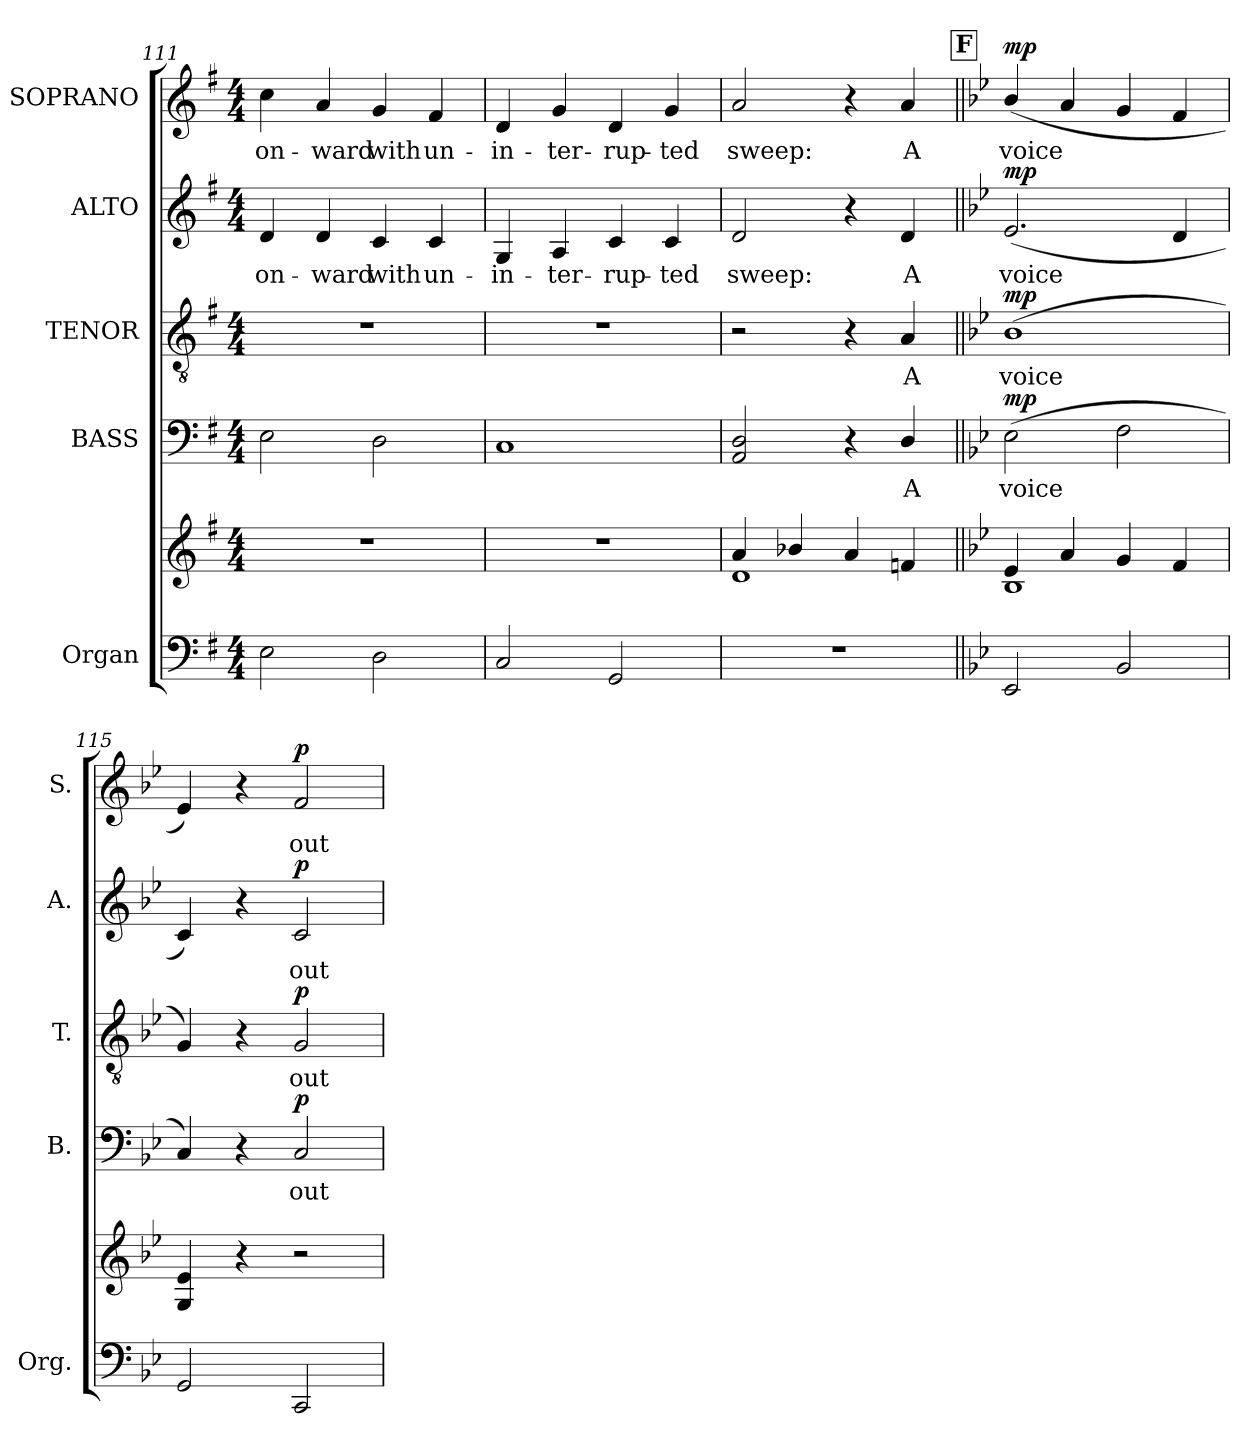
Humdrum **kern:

**kern	**kern	**kern	**text	**dynam	**kern	**text	**dynam	**kern	**text	**dynam	**kern	**text	**dynam
*part5	*part5	*part4	*part4	*part4	*part3	*part3	*part3	*part2	*part2	*part2	*part1	*part1	*part1
*staff6	*staff5	*staff4	*staff4	*staff4	*staff3	*staff3	*staff3	*staff2	*staff2	*staff2	*staff1	*staff1	*staff1
*I"Organ	*	*I"BASS	*	*	*I"TENOR	*	*	*I"ALTO	*	*	*I"SOPRANO	*	*
*I'Org.	*	*I'B.	*	*	*I'T.	*	*	*I'A.	*	*	*I'S.	*	*
*clefF4	*clefG2	*clefF4	*	*	*clefGv2	*	*	*clefG2	*	*	*clefG2	*	*
*	*	*	*	*	*ITrd7c12	*	*	*	*	*	*	*	*
*k[f#]	*k[f#]	*k[f#]	*	*	*k[f#]	*	*	*k[f#]	*	*	*k[f#]	*	*
*G:	*G:	*G:	*	*	*G:	*	*	*G:	*	*	*G:	*	*
*M4/4	*M4/4	*M4/4	*	*	*M4/4	*	*	*M4/4	*	*	*M4/4	*	*
=111	=111	=111	=111	=111	=111	=111	=111	=111	=111	=111	=111	=111	=111
!	!	!	!	!	!	!	!	!	!LO:LY:b:color=#000000	!	!	!	!
!	!	!	!	!	!	!	!	!	!	!	!	!LO:LY:b:color=#000000	!
2Ei\	1r	2Ei\	.	.	1r	.	.	4di/	on-	.	4cci\	on-	.
!	!	!	!	!	!	!	!	!	!LO:LY:b:color=#000000	!	!	!	!
!	!	!	!	!	!	!	!	!	!	!	!	!LO:LY:b:color=#000000	!
.	.	.	.	.	.	.	.	4di/	-ward	.	4ai/	-ward	.
!	!	!	!	!	!	!	!	!	!LO:LY:b:color=#000000	!	!	!	!
!	!	!	!	!	!	!	!	!	!	!	!	!LO:LY:b:color=#000000	!
2Di\	.	2Di\	.	.	.	.	.	4ci/	with	.	4gi/	with	.
!	!	!	!	!	!	!	!	!	!LO:LY:b:color=#000000	!	!	!	!
!	!	!	!	!	!	!	!	!	!	!	!	!LO:LY:b:color=#000000	!
.	.	.	.	.	.	.	.	4ci/	un-	.	4f#i/	un-	.
=112	=112	=112	=112	=112	=112	=112	=112	=112	=112	=112	=112	=112	=112
!	!	!	!	!	!	!	!	!	!LO:LY:b:color=#000000	!	!	!	!
!	!	!	!	!	!	!	!	!	!	!	!	!LO:LY:b:color=#000000	!
2Ci/	1r	1Ci	.	.	1r	.	.	4Gi/	-in-	.	4di/	-in-	.
!	!	!	!	!	!	!	!	!	!LO:LY:b:color=#000000	!	!	!	!
!	!	!	!	!	!	!	!	!	!	!	!	!LO:LY:b:color=#000000	!
.	.	.	.	.	.	.	.	4Ai/	-ter-	.	4gi/	-ter-	.
!	!	!	!	!	!	!	!	!	!LO:LY:b:color=#000000	!	!	!	!
!	!	!	!	!	!	!	!	!	!	!	!	!LO:LY:b:color=#000000	!
2GGi/	.	.	.	.	.	.	.	4ci/	-rup-	.	4di/	-rup-	.
!	!	!	!	!	!	!	!	!	!LO:LY:b:color=#000000	!	!	!	!
!	!	!	!	!	!	!	!	!	!	!	!	!LO:LY:b:color=#000000	!
.	.	.	.	.	.	.	.	4ci/	-ted	.	4gi/	-ted	.
=113	=113	=113	=113	=113	=113	=113	=113	=113	=113	=113	=113	=113	=113
*	*^	*	*	*	*	*	*	*	*	*	*	*	*
!	!	!	!	!	!	!	!	!	!	!LO:LY:b:color=#000000	!	!	!	!
!	!	!	!	!	!	!	!	!	!	!	!	!	!LO:LY:b:color=#000000	!
1r	4ai/	1di	2AAi/ 2Di	.	.	2r	.	.	2di/	sweep:	.	2ai/	sweep:	.
.	4b-Xi/	.	.	.	.	.	.	.	.	.	.	.	.	.
.	4ai/	.	4r	.	.	4r	.	.	4r	.	.	4r	.	.
!	!	!	!	!LO:LY:b:color=#000000	!	!	!	!	!	!	!	!	!	!
!	!	!	!	!	!	!	!LO:LY:b:color=#000000	!	!	!	!	!	!	!
!	!	!	!	!	!	!	!	!	!	!LO:LY:b:color=#000000	!	!	!	!
!	!	!	!	!	!	!	!	!	!	!	!	!	!LO:LY:b:color=#000000	!
.	4fni/	.	4Di/	A	.	4AAi/	A	.	4di/	A	.	4ai/	A	.
!!LO:LB:g=z
!!LO:REH:place=s1:B:color=#000000:enc=box:fs=19.1405:t=F
=114||	=114||	=114||	=114||	=114||	=114||	=114||	=114||	=114||	=114||	=114||	=114||	=114||	=114||	=114||
*k[b-e-]	*k[b-e-]	*	*k[b-e-]	*	*	*k[b-e-]	*	*	*k[b-e-]	*	*	*k[b-e-]	*	*
*B-:	*B-:	*	*B-:	*	*	*B-:	*	*	*B-:	*	*	*B-:	*	*
!	!	!	!	!LO:LY:b:color=#000000	!	!	!	!	!	!	!	!	!	!
!	!	!	!	!	!	!	!LO:LY:b:color=#000000	!	!	!	!	!	!	!
!	!	!	!	!	!	!	!	!	!	!LO:LY:b:color=#000000	!	!	!	!
!	!	!	!	!	!	!	!	!	!	!	!	!	!LO:LY:b:color=#000000	!
2EE-i/	4e-i/	1B-i	(2E-i\	voice	mp	(1BB-i	voice	mp	(2.e-i/	voice	mp	(4b-i/	voice	mp
.	4ai/	.	.	.	.	.	.	.	.	.	.	4ai/	.	.
2BB-i/	4gi/	.	2Fi\	.	.	.	.	.	.	.	.	4gi/	.	.
.	4fi/	.	.	.	.	.	.	.	4di/	.	.	4fi/	.	.
*	*v	*v	*	*	*	*	*	*	*	*	*	*	*	*
=115	=115	=115	=115	=115	=115	=115	=115	=115	=115	=115	=115	=115	=115
2GGi/	4Gi/ 4e-i	4Ci/)	.	.	4GGi/)	.	.	4ci/)	.	.	4e-i/)	.	.
.	4r	4r	.	.	4r	.	.	4r	.	.	4r	.	.
!	!	!	!LO:LY:b:color=#000000	!	!	!	!	!	!	!	!	!	!
!	!	!	!	!	!	!LO:LY:b:color=#000000	!	!	!	!	!	!	!
!	!	!	!	!	!	!	!	!	!LO:LY:b:color=#000000	!	!	!	!
!	!	!	!	!	!	!	!	!	!	!	!	!LO:LY:b:color=#000000	!
2CCi/	2r	2Ci/	out	p	2GGi/	out	p	2ci/	out	p	2fi/	out	p
=	=	=	=	=	=	=	=	=	=	=	=	=	=
*-	*-	*-	*-	*-	*-	*-	*-	*-	*-	*-	*-	*-	*-
